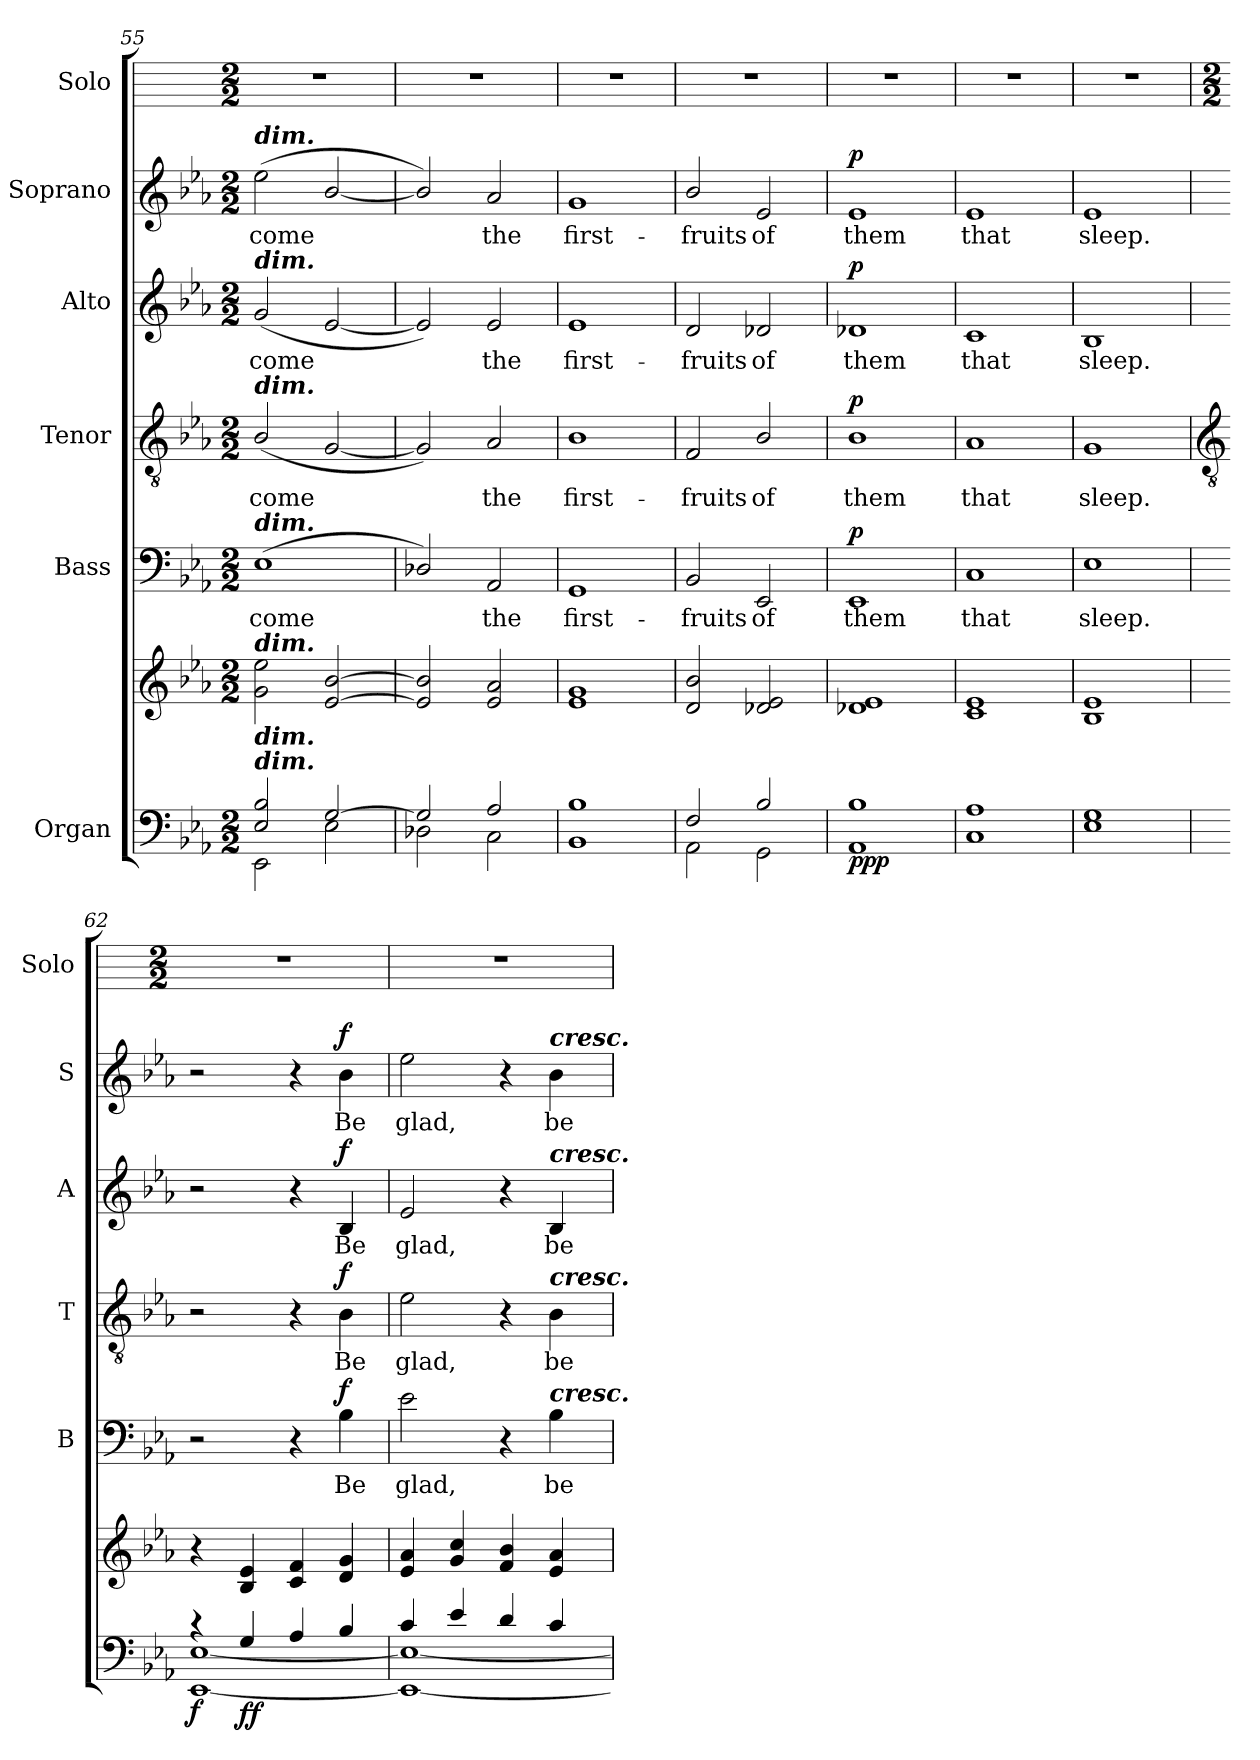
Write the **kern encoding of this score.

**kern	**kern	**dynam	**kern	**text	**dynam	**kern	**text	**dynam	**kern	**text	**dynam	**kern	**text	**dynam	**kern
*part6	*part6	*part6	*part5	*part5	*part5	*part4	*part4	*part4	*part3	*part3	*part3	*part2	*part2	*part2	*part1
*staff7	*staff6	*staff6/7	*staff5	*staff5	*staff5	*staff4	*staff4	*staff4	*staff3	*staff3	*staff3	*staff2	*staff2	*staff2	*staff1
*I"Organ	*	*	*I"Bass	*	*	*I"Tenor	*	*	*I"Alto	*	*	*I"Soprano	*	*	*I"Solo
*	*	*	*I'B	*	*	*I'T	*	*	*I'A	*	*	*I'S	*	*	*I'Solo
*clefF4	*clefG2	*	*clefF4	*	*	*clefGv2	*	*	*clefG2	*	*	*clefG2	*	*	*
*k[b-e-a-]	*k[b-e-a-]	*	*k[b-e-a-]	*	*	*k[b-e-a-]	*	*	*k[b-e-a-]	*	*	*k[b-e-a-]	*	*	*
*E-:	*E-:	*	*E-:	*	*	*E-:	*	*	*E-:	*	*	*E-:	*	*	*
*M2/2	*M2/2	*	*M2/2	*	*	*M2/2	*	*	*M2/2	*	*	*M2/2	*	*	*M2/2
=55	=55	=55	=55	=55	=55	=55	=55	=55	=55	=55	=55	=55	=55	=55	=55
*^	*^	*	*	*	*	*	*	*	*	*	*	*	*	*	*
!	!	!	!	!	!	!	!	!	!	!	!	!	!	!LO:TX:a:Bi:t=dim.	!	!	!
!	!	!	!	!	!	!	!	!	!	!	!LO:TX:a:Bi:t=dim.	!	!	!	!	!	!
!	!	!	!	!	!	!	!	!LO:TX:a:Bi:t=dim.	!	!	!	!	!	!	!	!	!
!	!	!	!	!	!LO:TX:a:Bi:t=dim.	!	!	!	!	!	!	!	!	!	!	!	!
!	!	!LO:TX:a:Bi:t=dim.	!	!	!	!	!	!	!	!	!	!	!	!	!	!	!
!LO:TX:a:Bi:t=dim.	!	!	!	!	!	!	!	!	!	!	!	!	!	!	!	!	!
!LO:TX:a:Bi:t=dim.	!	!	!	!	!	!	!	!	!	!	!	!	!	!	!	!	!
!	!	!	!	!	!	!LO:LY:b	!	!	!LO:LY:b	!	!	!LO:LY:b	!	!	!LO:LY:b	!	!
2E-/ 2B-/	2EE-\	2g\ 2ee-\	1ryy	.	(<1E-	-come	.	(<2B-/	-come	.	(<2g	-come	.	(<2ee-	-come	.	1r
[2G/	2E-\	[2e-/ [2b-/	.	.	.	.	.	[2G/	.	.	[2e-	.	.	[2b-/	.	.	.
=56	=56	=56	=56	=56	=56	=56	=56	=56	=56	=56	=56	=56	=56	=56	=56	=56	=56
2G/]	2D-X\	2e-/] 2b-/]	1ryy	.	2D-X/)	.	.	2G/])	.	.	2e-])	.	.	2b-/])	.	.	1r
!	!	!	!	!	!	!LO:LY:b	!	!	!LO:LY:b	!	!	!LO:LY:b	!	!	!LO:LY:b	!	!
2A-/	2C\	2e-/ 2a-/	.	.	2AA-	the	.	2A-	the	.	2e-	the	.	2a-	the	.	.
=57	=57	=57	=57	=57	=57	=57	=57	=57	=57	=57	=57	=57	=57	=57	=57	=57	=57
!	!	!	!	!	!	!LO:LY:b	!	!	!LO:LY:b	!	!	!LO:LY:b	!	!	!LO:LY:b	!	!
1B-/	1BB-\	1e-/ 1g/	1ryy	.	1GG	first-	.	1B-	first-	.	1e-	first-	.	1g	first-	.	1r
=58	=58	=58	=58	=58	=58	=58	=58	=58	=58	=58	=58	=58	=58	=58	=58	=58	=58
!	!	!	!	!	!	!LO:LY:b	!	!	!LO:LY:b	!	!	!LO:LY:b	!	!	!LO:LY:b	!	!
2F/	2AA-\	2d/ 2b-/	1ryy	.	2BB-/	-fruits	.	2F/	-fruits	.	2d	-fruits	.	2b-/	-fruits	.	1r
!	!	!	!	!	!	!LO:LY:b	!	!	!LO:LY:b	!	!	!LO:LY:b	!	!	!LO:LY:b	!	!
2B-/	2GG\	2d-X/ 2e-/	.	.	2EE-	of	.	2B-/	of	.	2d-X	of	.	2e-	of	.	.
=59	=59	=59	=59	=59	=59	=59	=59	=59	=59	=59	=59	=59	=59	=59	=59	=59	=59
!	!	!	!	!LO:DY:b=2	!	!LO:LY:b	!	!	!LO:LY:b	!	!	!LO:LY:b	!	!	!LO:LY:b	!	!
!	!	!	!	!LO:DY:n=1:b=2	!	!	!	!	!	!	!	!	!	!	!	!	!
!	!	!	!	!LO:DY:n=2:b	!	!	!LO:DY:b	!	!	!LO:DY:b	!	!	!LO:DY:b	!	!	!LO:DY:b	!
1B-/	1AA-\	1d-X/ 1e-/	1ryy	p p p	1EE-	them	p	1B-	them	p	1d-X	them	p	1e-	them	p	1r
=60	=60	=60	=60	=60	=60	=60	=60	=60	=60	=60	=60	=60	=60	=60	=60	=60	=60
!	!	!	!	!	!	!LO:LY:b	!	!	!LO:LY:b	!	!	!LO:LY:b	!	!	!LO:LY:b	!	!
1A-/	1C\	1c/ 1e-/	1ryy	.	1C	that	.	1A-	that	.	1c	that	.	1e-	that	.	1r
=61	=61	=61	=61	=61	=61	=61	=61	=61	=61	=61	=61	=61	=61	=61	=61	=61	=61
!	!	!	!	!	!	!LO:LY:b	!	!	!LO:LY:b	!	!	!LO:LY:b	!	!	!LO:LY:b	!	!
1G/	1E-\	1B-/ 1e-/	1ryy	.	1E-	sleep.	.	1G	sleep.	.	1B-	sleep.	.	1e-	sleep.	.	1r
*	*	*v	*v	*	*	*	*	*	*	*	*	*	*	*	*	*	*
!!LO:LB:g=z
=62	=62	=62	=62	=62	=62	=62	=62	=62	=62	=62	=62	=62	=62	=62	=62	=62
*	*	*	*	*	*	*	*clefGv2	*	*	*	*	*	*	*	*	*
*	*	*	*	*	*	*	*	*	*	*	*	*	*	*	*	*M2/2
*	*	*^	*	*	*	*	*	*	*	*	*	*	*	*	*	*
!	!	!	!	!LO:DY:b=2	!	!	!	!	!	!	!	!	!	!	!	!	!
*	*	*v	*v	*	*	*	*	*	*	*	*	*	*	*	*	*	*
4r	[1EE-\ [1E-\	4r	f	2r	.	.	2r	.	.	2r	.	.	2r	.	.	1r
!	!	!	!LO:DY:b=2	!	!	!	!	!	!	!	!	!	!	!	!	!
!	!	!	!LO:DY:n=1:b	!	!	!	!	!	!	!	!	!	!	!	!	!
4G/	.	4B- 4e-	f f	.	.	.	.	.	.	.	.	.	.	.	.	.
4A-/	.	4c 4f	.	4r	.	.	4r	.	.	4r	.	.	4r	.	.	.
!	!	!	!	!	!LO:LY:b	!LO:DY:b	!	!LO:LY:b	!LO:DY:b	!	!LO:LY:b	!LO:DY:b	!	!LO:LY:b	!LO:DY:b	!
4B-/	.	4d 4g	.	4B-	Be	f	4B-	Be	f	4B-	Be	f	4b-	Be	f	.
=63	=63	=63	=63	=63	=63	=63	=63	=63	=63	=63	=63	=63	=63	=63	=63	=63
!	!	!	!	!	!LO:LY:b	!	!	!LO:LY:b	!	!	!LO:LY:b	!	!	!LO:LY:b	!	!
4c/	1EE-\_ 1E-\_	4e- 4a-	.	2e-	glad,	.	2e-	glad,	.	2e-	glad,	.	2ee-	glad,	.	1r
4e-/	.	4g 4cc	.	.	.	.	.	.	.	.	.	.	.	.	.	.
4d/	.	4f 4b-	.	4r	.	.	4r	.	.	4r	.	.	4r	.	.	.
!	!	!	!	!	!	!	!	!	!	!	!	!	!LO:TX:a:Bi:t=cresc.	!	!	!
!	!	!	!	!	!	!	!	!	!	!LO:TX:a:Bi:t=cresc.	!	!	!	!	!	!
!	!	!	!	!	!	!	!LO:TX:a:Bi:t=cresc.	!	!	!	!	!	!	!	!	!
!	!	!	!	!LO:TX:a:Bi:t=cresc.	!	!	!	!	!	!	!	!	!	!	!	!
!	!	!	!	!	!LO:LY:b	!	!	!LO:LY:b	!	!	!LO:LY:b	!	!	!LO:LY:b	!	!
4c/	.	4e- 4a-	.	4B-	be	.	4B-	be	.	4B-	be	.	4b-	be	.	.
*v	*v	*	*	*	*	*	*	*	*	*	*	*	*	*	*	*
=	=	=	=	=	=	=	=	=	=	=	=	=	=	=	=
*-	*-	*-	*-	*-	*-	*-	*-	*-	*-	*-	*-	*-	*-	*-	*-
